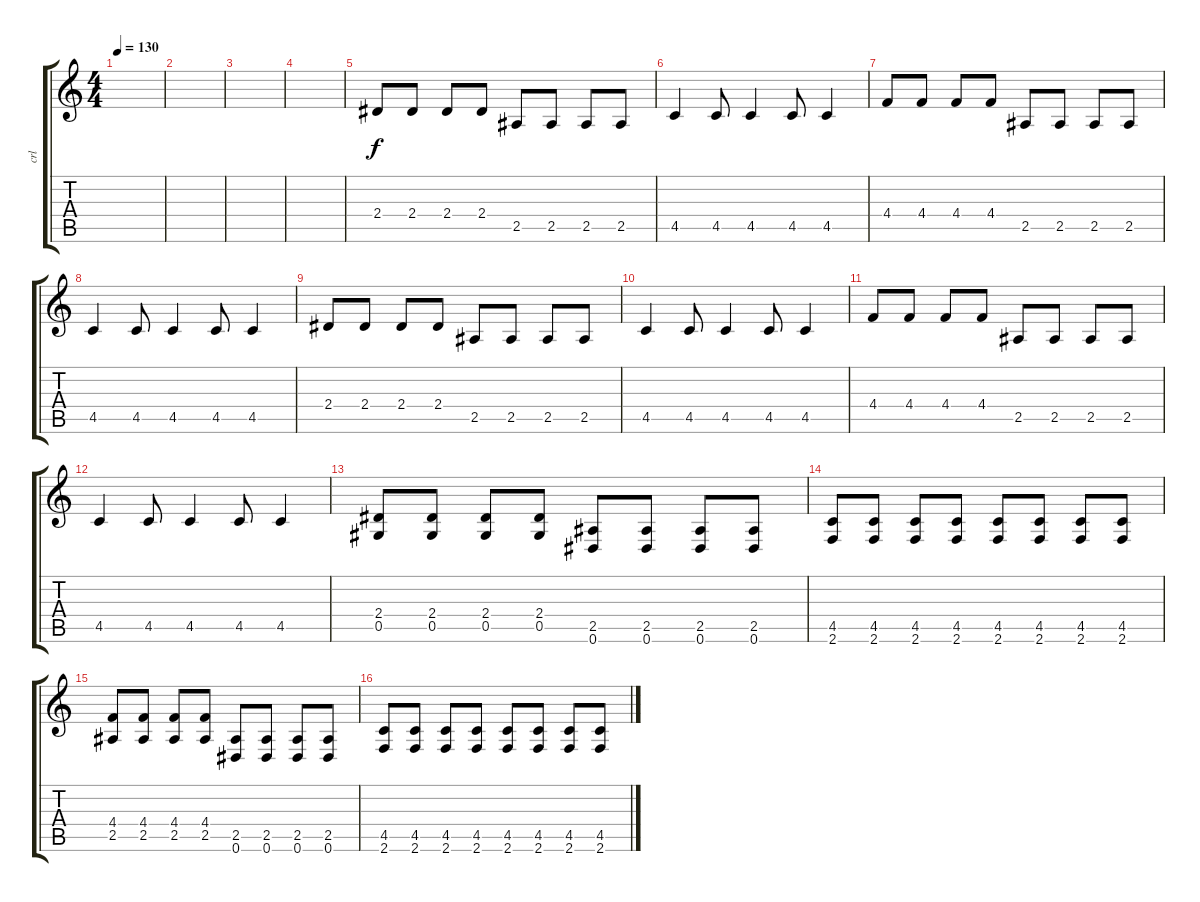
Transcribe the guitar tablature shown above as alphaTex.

\track ("crl" "crl") {instrument distortionguitar}
\staff {score tabs}
\tuning (Eb4 Bb3 Gb3 Db3 Ab2 Eb2) {hide}
\ts (4 4)
\tempo 130
\clef g2
\ks c
|
|
|
|
2.4.8 2.4.8 2.4.8 2.4.8 2.5.8 2.5.8 2.5.8 2.5.8 |
4.5.4 4.5.8 4.5.4 4.5.8 4.5.4 |
4.4.8 4.4.8 4.4.8 4.4.8 2.5.8 2.5.8 2.5.8 2.5.8 |
4.5.4 4.5.8 4.5.4 4.5.8 4.5.4 |
2.4.8 2.4.8 2.4.8 2.4.8 2.5.8 2.5.8 2.5.8 2.5.8 |
4.5.4 4.5.8 4.5.4 4.5.8 4.5.4 |
4.4.8 4.4.8 4.4.8 4.4.8 2.5.8 2.5.8 2.5.8 2.5.8 |
4.5.4 4.5.8 4.5.4 4.5.8 4.5.4 |
(2.4 0.5).8 (2.4 0.5).8 (2.4 0.5).8 (2.4 0.5).8 (2.5 0.6).8 (2.5 0.6).8 (2.5 0.6).8 (2.5 0.6).8 |
(4.5 2.6).8 (4.5 2.6).8 (4.5 2.6).8 (4.5 2.6).8 (4.5 2.6).8 (4.5 2.6).8 (4.5 2.6).8 (4.5 2.6).8 |
(4.4 2.5).8 (4.4 2.5).8 (4.4 2.5).8 (4.4 2.5).8 (2.5 0.6).8 (2.5 0.6).8 (2.5 0.6).8 (2.5 0.6).8 |
(4.5 2.6).8 (4.5 2.6).8 (4.5 2.6).8 (4.5 2.6).8 (4.5 2.6).8 (4.5 2.6).8 (4.5 2.6).8 (4.5 2.6).8
